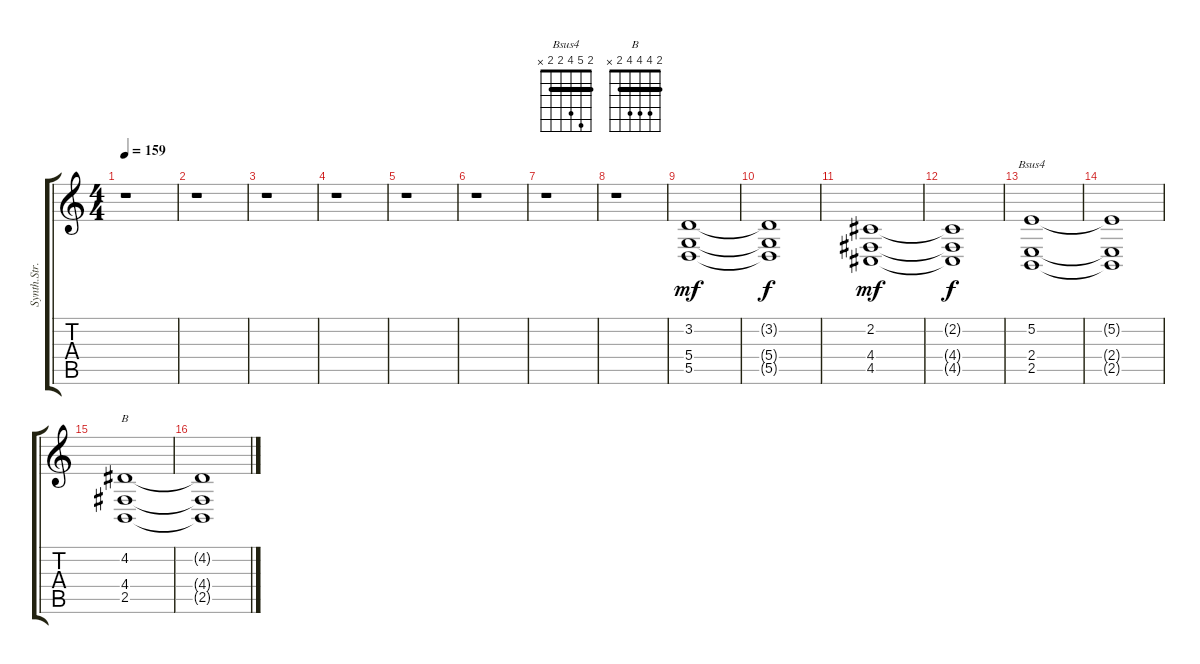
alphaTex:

\track ("Synth.Str. 2" "Synth.Str.") {instrument synthstrings2}
\staff {score tabs}
\tuning (E4 B3 G3 D3 A2 E2) {hide}
\chord ("Bsus4" 2 5 4 2 2 x) {barre 2}
\chord ("B" 2 4 4 4 2 x) {barre 2}
\ts (4 4)
\tempo 159
\clef g2
\ks c
r.1{dy mf instrument synthstrings2} |
r.1 |
r.1 |
r.1 |
r.1 |
r.1 |
r.1 |
r.1 |
(3.2 5.4 5.5).1 |
(3.2{t} 5.4{t} 5.5{t}).1{dy f} |
(2.2 4.4 4.5).1{dy mf} |
(2.2{t} 4.4{t} 4.5{t}).1{dy f} |
(5.2 2.4 2.5).1{ch "Bsus4"} |
(5.2{t} 2.4{t} 2.5{t}).1 |
(4.2 4.4 2.5).1{ch "B"} |
(4.2{t} 4.4{t} 2.5{t}).1
